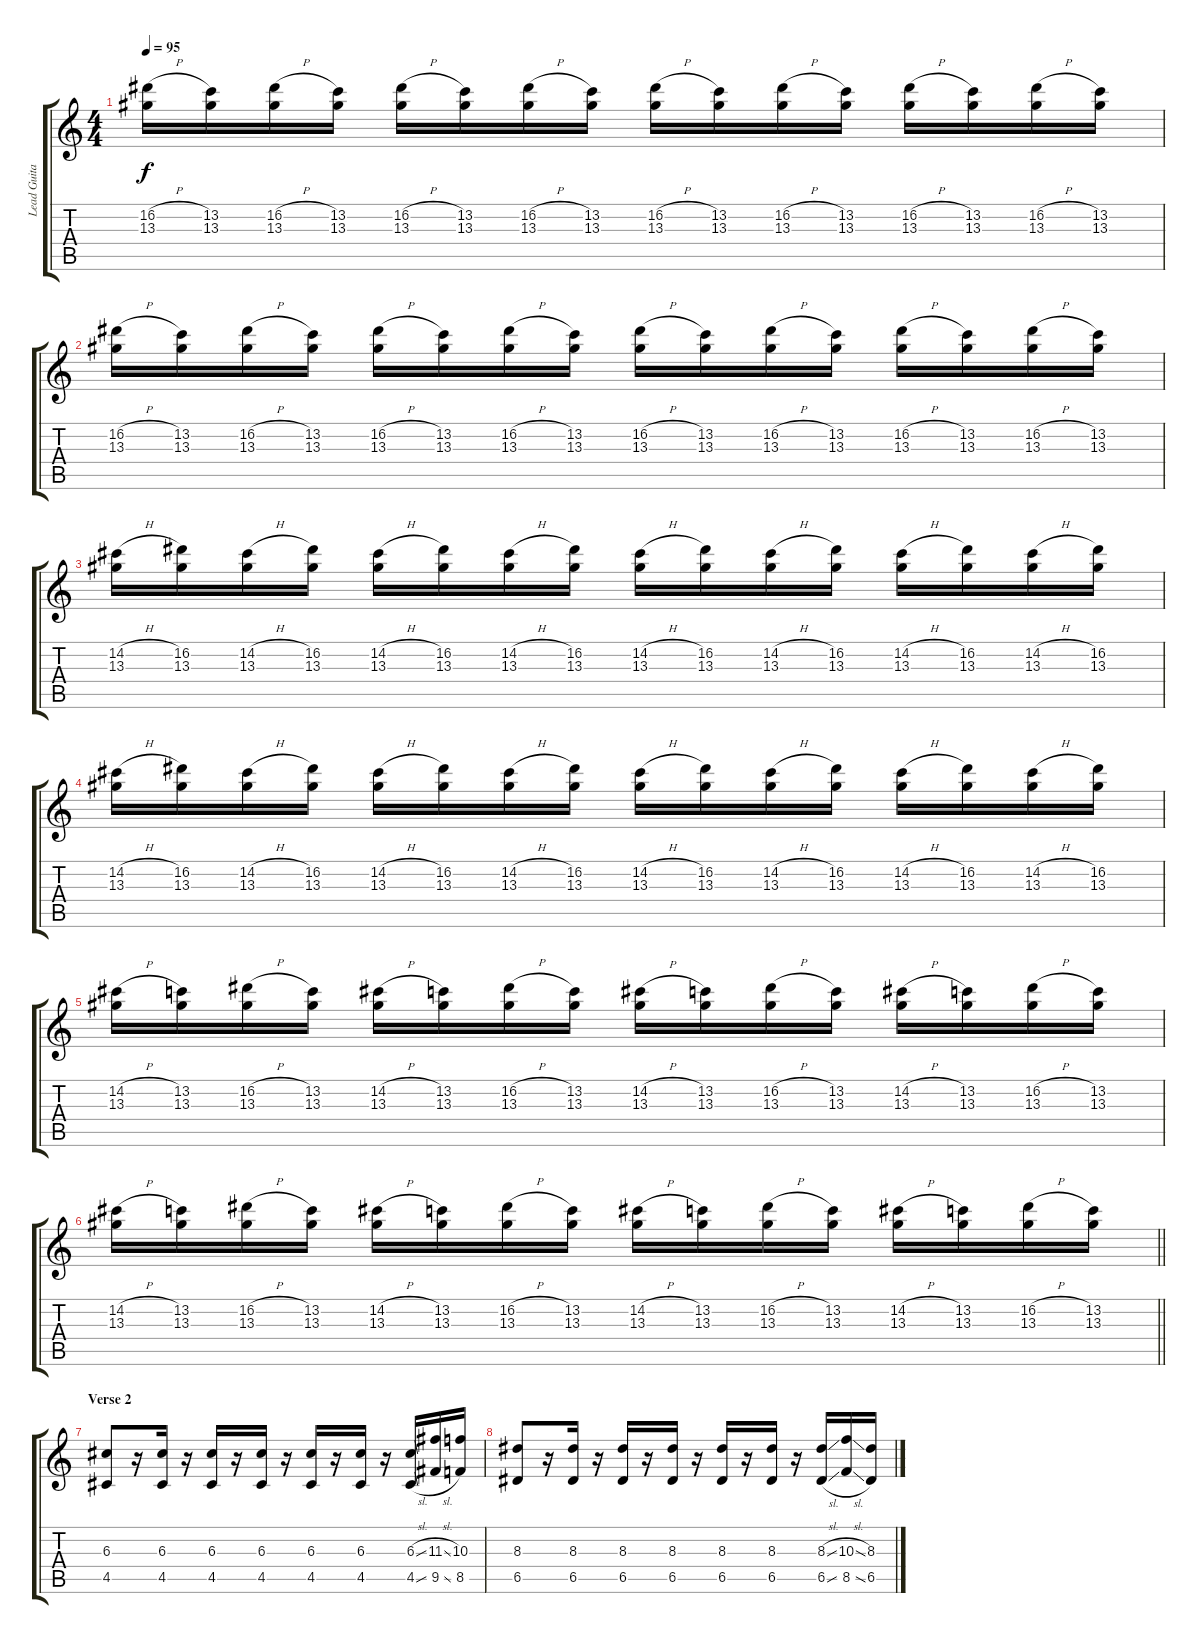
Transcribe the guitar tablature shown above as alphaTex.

\track ("Lead Guitar" "Lead Guita") {instrument distortionguitar}
\staff {score tabs}
\tuning (E4 B3 G3 D3 A2 E2) {hide}
\ts (4 4)
\tempo 95
\clef g2
\ks c
(16.2{h} 13.3).16{dy f} (13.2 13.3).16 (16.2{h} 13.3).16 (13.2 13.3).16 (16.2{h} 13.3).16 (13.2 13.3).16 (16.2{h} 13.3).16 (13.2 13.3).16 (16.2{h} 13.3).16 (13.2 13.3).16 (16.2{h} 13.3).16 (13.2 13.3).16 (16.2{h} 13.3).16 (13.2 13.3).16 (16.2{h} 13.3).16 (13.2 13.3).16 |
(16.2{h} 13.3).16 (13.2 13.3).16 (16.2{h} 13.3).16 (13.2 13.3).16 (16.2{h} 13.3).16 (13.2 13.3).16 (16.2{h} 13.3).16 (13.2 13.3).16 (16.2{h} 13.3).16 (13.2 13.3).16 (16.2{h} 13.3).16 (13.2 13.3).16 (16.2{h} 13.3).16 (13.2 13.3).16 (16.2{h} 13.3).16 (13.2 13.3).16 |
(14.2{h} 13.3).16 (16.2 13.3).16 (14.2{h} 13.3).16 (16.2 13.3).16 (14.2{h} 13.3).16 (16.2 13.3).16 (14.2{h} 13.3).16 (16.2 13.3).16 (14.2{h} 13.3).16 (16.2 13.3).16 (14.2{h} 13.3).16 (16.2 13.3).16 (14.2{h} 13.3).16 (16.2 13.3).16 (14.2{h} 13.3).16 (16.2 13.3).16 |
(14.2{h} 13.3).16 (16.2 13.3).16 (14.2{h} 13.3).16 (16.2 13.3).16 (14.2{h} 13.3).16 (16.2 13.3).16 (14.2{h} 13.3).16 (16.2 13.3).16 (14.2{h} 13.3).16 (16.2 13.3).16 (14.2{h} 13.3).16 (16.2 13.3).16 (14.2{h} 13.3).16 (16.2 13.3).16 (14.2{h} 13.3).16 (16.2 13.3).16 |
(14.2{h} 13.3).16 (13.2 13.3).16 (16.2{h} 13.3).16 (13.2 13.3).16 (14.2{h} 13.3).16 (13.2 13.3).16 (16.2{h} 13.3).16 (13.2 13.3).16 (14.2{h} 13.3).16 (13.2 13.3).16 (16.2{h} 13.3).16 (13.2 13.3).16 (14.2{h} 13.3).16 (13.2 13.3).16 (16.2{h} 13.3).16 (13.2 13.3).16 |
\barLineRight lightlight
(14.2{h} 13.3).16 (13.2 13.3).16 (16.2{h} 13.3).16 (13.2 13.3).16 (14.2{h} 13.3).16 (13.2 13.3).16 (16.2{h} 13.3).16 (13.2 13.3).16 (14.2{h} 13.3).16 (13.2 13.3).16 (16.2{h} 13.3).16 (13.2 13.3).16 (14.2{h} 13.3).16 (13.2 13.3).16 (16.2{h} 13.3).16 (13.2 13.3).16 |
\section ("" "Verse 2")
(6.3 4.5).8 r.16 (6.3 4.5).16 r.16 (6.3 4.5).16 r.16 (6.3 4.5).16 r.16 (6.3 4.5).16 r.16 (6.3 4.5).16 r.16 (6.3{sl} 4.5{sl}).16 (11.3{sl} 9.5{sl}).16 (10.3 8.5).16 |
(8.3 6.5).8 r.16 (8.3 6.5).16 r.16 (8.3 6.5).16 r.16 (8.3 6.5).16 r.16 (8.3 6.5).16 r.16 (8.3 6.5).16 r.16 (8.3{sl} 6.5{sl}).16 (10.3{sl} 8.5{sl}).16 (8.3 6.5).16
